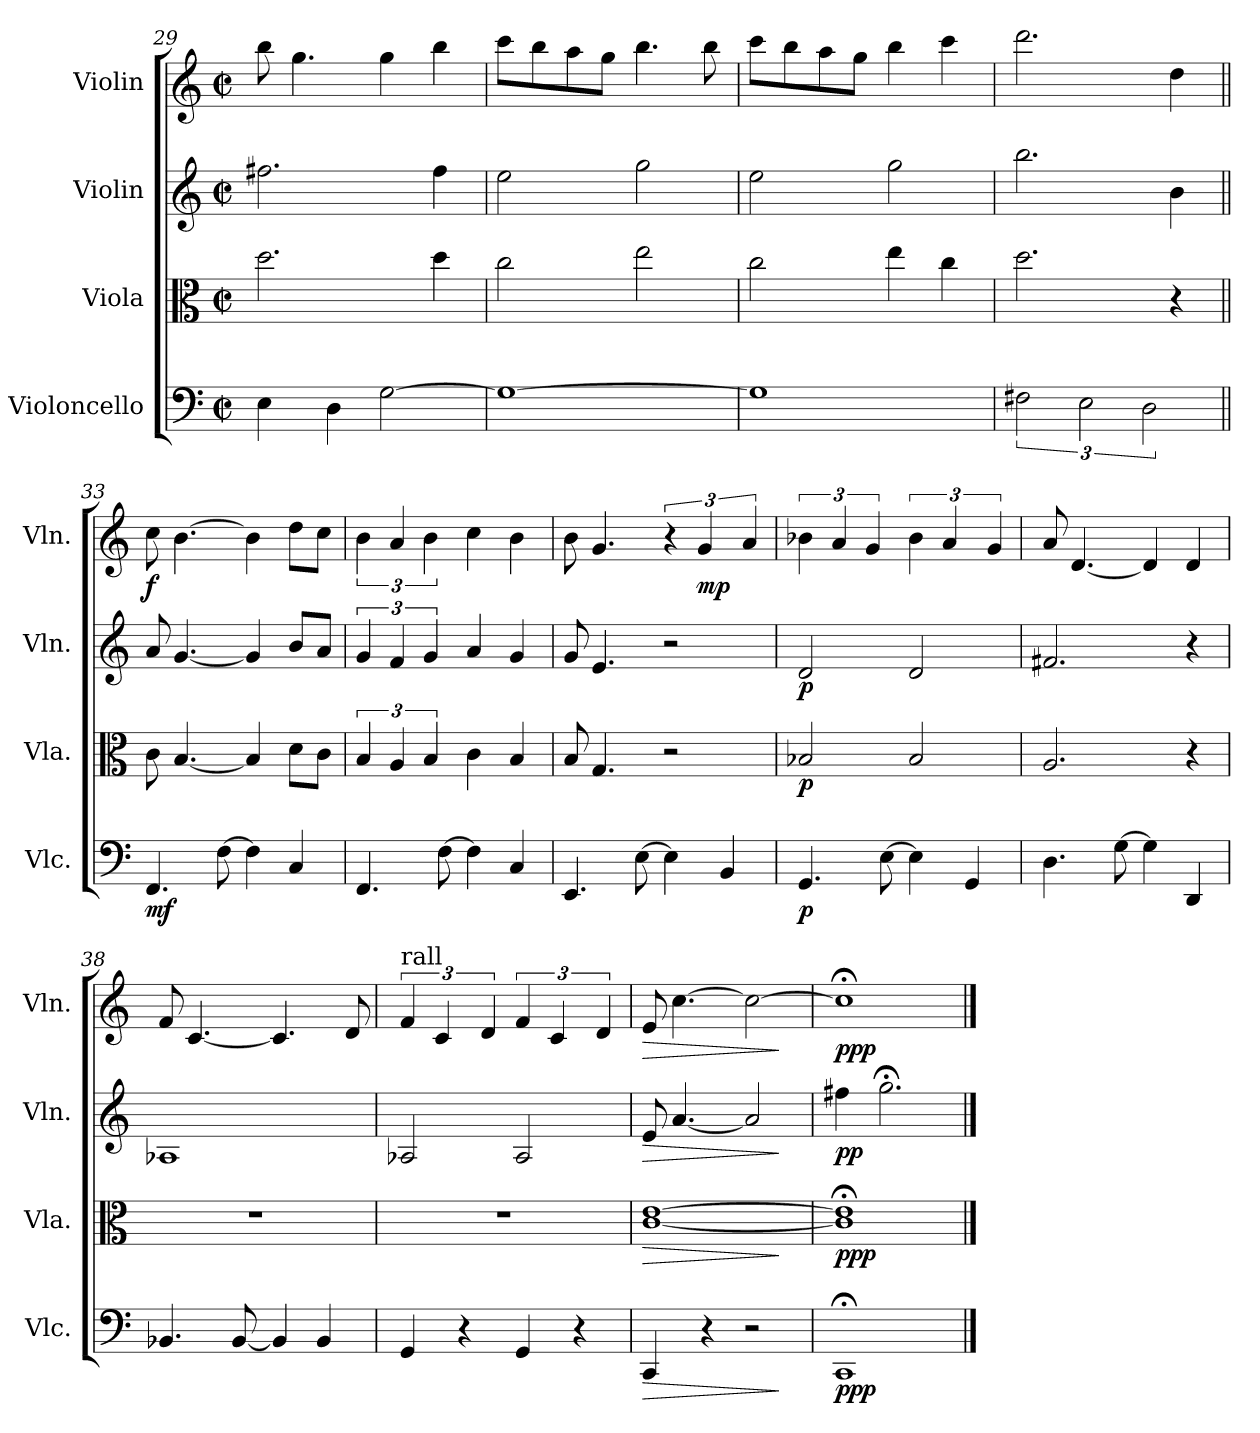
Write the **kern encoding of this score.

**kern	**dynam	**kern	**dynam	**kern	**dynam	**kern	**dynam
*part4	*part4	*part3	*part3	*part2	*part2	*part1	*part1
*staff4	*staff4	*staff3	*staff3	*staff2	*staff2	*staff1	*staff1
*I"Violoncello	*	*I"Viola	*	*I"Violin	*	*I"Violin	*
*I'Vlc.	*	*I'Vla.	*	*I'Vln.	*	*I'Vln.	*
*clefF4	*	*clefC3	*	*clefG2	*	*clefG2	*
*k[]	*	*k[]	*	*k[]	*	*k[]	*
*M2/2	*	*M2/2	*	*M2/2	*	*M2/2	*
*met(c|)	*	*met(c|)	*	*met(c|)	*	*met(c|)	*
=29	=29	=29	=29	=29	=29	=29	=29
4E\	.	2.dd\	.	2.ff#X\	.	8bb\	.
.	.	.	.	.	.	4.gg\	.
4D\	.	.	.	.	.	.	.
[2G\	.	.	.	.	.	4gg\	.
.	.	4dd\	.	4ff#\	.	4bb\	.
=30	=30	=30	=30	=30	=30	=30	=30
1G_	.	2cc\	.	2ee\	.	8ccc\L	.
.	.	.	.	.	.	8bb\	.
.	.	.	.	.	.	8aa\	.
.	.	.	.	.	.	8gg\J	.
.	.	2ee\	.	2gg\	.	4.bb\	.
.	.	.	.	.	.	8bb\	.
!!LO:PB:g=z
=31	=31	=31	=31	=31	=31	=31	=31
1G]	.	2cc\	.	2ee\	.	8ccc\L	.
.	.	.	.	.	.	8bb\	.
.	.	.	.	.	.	8aa\	.
.	.	.	.	.	.	8gg\J	.
.	.	4ee\	.	2gg\	.	4bb\	.
.	.	4cc\	.	.	.	4ccc\	.
=32	=32	=32	=32	=32	=32	=32	=32
3F#X\	.	2.dd\	.	2.bb\	.	2.ddd\	.
3E\	.	.	.	.	.	.	.
3D\	.	.	.	.	.	.	.
.	.	4r	.	4b\	.	4dd\	.
=33||	=33||	=33||	=33||	=33||	=33||	=33||	=33||
!	!LO:DY:b	!	!	!	!	!	!LO:DY:b
4.FF/	mf	8c\	.	8a/	.	8cc\	f
.	.	[4.B/	.	[4.g/	.	[4.b\	.
[8F\	.	.	.	.	.	.	.
4F\]	.	4B/]	.	4g/]	.	4b\]	.
4C/	.	8d\L	.	8b/L	.	8dd\L	.
.	.	8c\J	.	8a/J	.	8cc\J	.
=34	=34	=34	=34	=34	=34	=34	=34
4.FF/	.	6B/	.	6g/	.	6b\	.
.	.	6A/	.	6f/	.	6a/	.
.	.	6B/	.	6g/	.	6b\	.
[8F\	.	.	.	.	.	.	.
4F\]	.	4c\	.	4a/	.	4cc\	.
4C/	.	4B/	.	4g/	.	4b\	.
=35	=35	=35	=35	=35	=35	=35	=35
4.EE/	.	8B/	.	8g/	.	8b\	.
.	.	4.G/	.	4.e/	.	4.g/	.
[8E\	.	.	.	.	.	.	.
4E\]	.	2r	.	2r	.	6r	.
!	!	!	!	!	!	!	!LO:DY:b
.	.	.	.	.	.	6g/	mp
4BB/	.	.	.	.	.	.	.
.	.	.	.	.	.	6a/	.
=36	=36	=36	=36	=36	=36	=36	=36
!	!LO:DY:b	!	!LO:DY:b	!	!LO:DY:b	!	!
4.GG/	p	2B-X/	p	2d/	p	6b-X\	.
.	.	.	.	.	.	6a/	.
.	.	.	.	.	.	6g/	.
[8E\	.	.	.	.	.	.	.
4E\]	.	2B-/	.	2d/	.	6b-\	.
.	.	.	.	.	.	6a/	.
4GG/	.	.	.	.	.	.	.
.	.	.	.	.	.	6g/	.
=37	=37	=37	=37	=37	=37	=37	=37
4.D\	.	2.A/	.	2.f#X/	.	8a/	.
.	.	.	.	.	.	[4.d/	.
[8G\	.	.	.	.	.	.	.
4G\]	.	.	.	.	.	4d/]	.
4DD/	.	4r	.	4r	.	4d/	.
!!LO:LB:g=z
=38	=38	=38	=38	=38	=38	=38	=38
4.BB-X/	.	1r	.	1A-X	.	8f/	.
.	.	.	.	.	.	[4.c/	.
[8BB-/	.	.	.	.	.	.	.
4BB-/]	.	.	.	.	.	4.c/]	.
4BB-/	.	.	.	.	.	.	.
.	.	.	.	.	.	8d/	.
=39	=39	=39	=39	=39	=39	=39	=39
*	*	*	*	*	*	*MM94	*
!	!	!	!	!	!	!LO:TX:a:t=rall	!
4GG/	.	1r	.	2A-X/	.	6f/	.
.	.	.	.	.	.	6c/	.
4r	.	.	.	.	.	.	.
.	.	.	.	.	.	6d/	.
*	*	*	*	*	*	*MM88	*
4GG/	.	.	.	2A-/	.	6f/	.
.	.	.	.	.	.	6c/	.
4r	.	.	.	.	.	.	.
.	.	.	.	.	.	6d/	.
=40	=40	=40	=40	=40	=40	=40	=40
*	*	*	*	*	*	*MM80	*
!	!LO:HP:b	!	!LO:HP:b	!	!LO:HP:b	!	!LO:HP:b
4CC/	>	[1c [1e	>	8e/	>	8e/	>
.	.	.	.	[4.a/	.	[4.cc\	.
4r	.	.	.	.	.	.	.
2r	.	.	.	2a/]	.	2cc\_	.
.	]	.	]	.	]	.	]
=41	=41	=41	=41	=41	=41	=41	=41
!	!LO:DY:b	!	!LO:DY:b	!	!LO:DY:b	!	!LO:DY:b
1CC;<	ppp	1c];< 1e];<	ppp	4ff#X\	pp	1cc;<]	ppp
.	.	.	.	2.gg;<\	.	.	.
==	==	==	==	==	==	==	==
*-	*-	*-	*-	*-	*-	*-	*-
